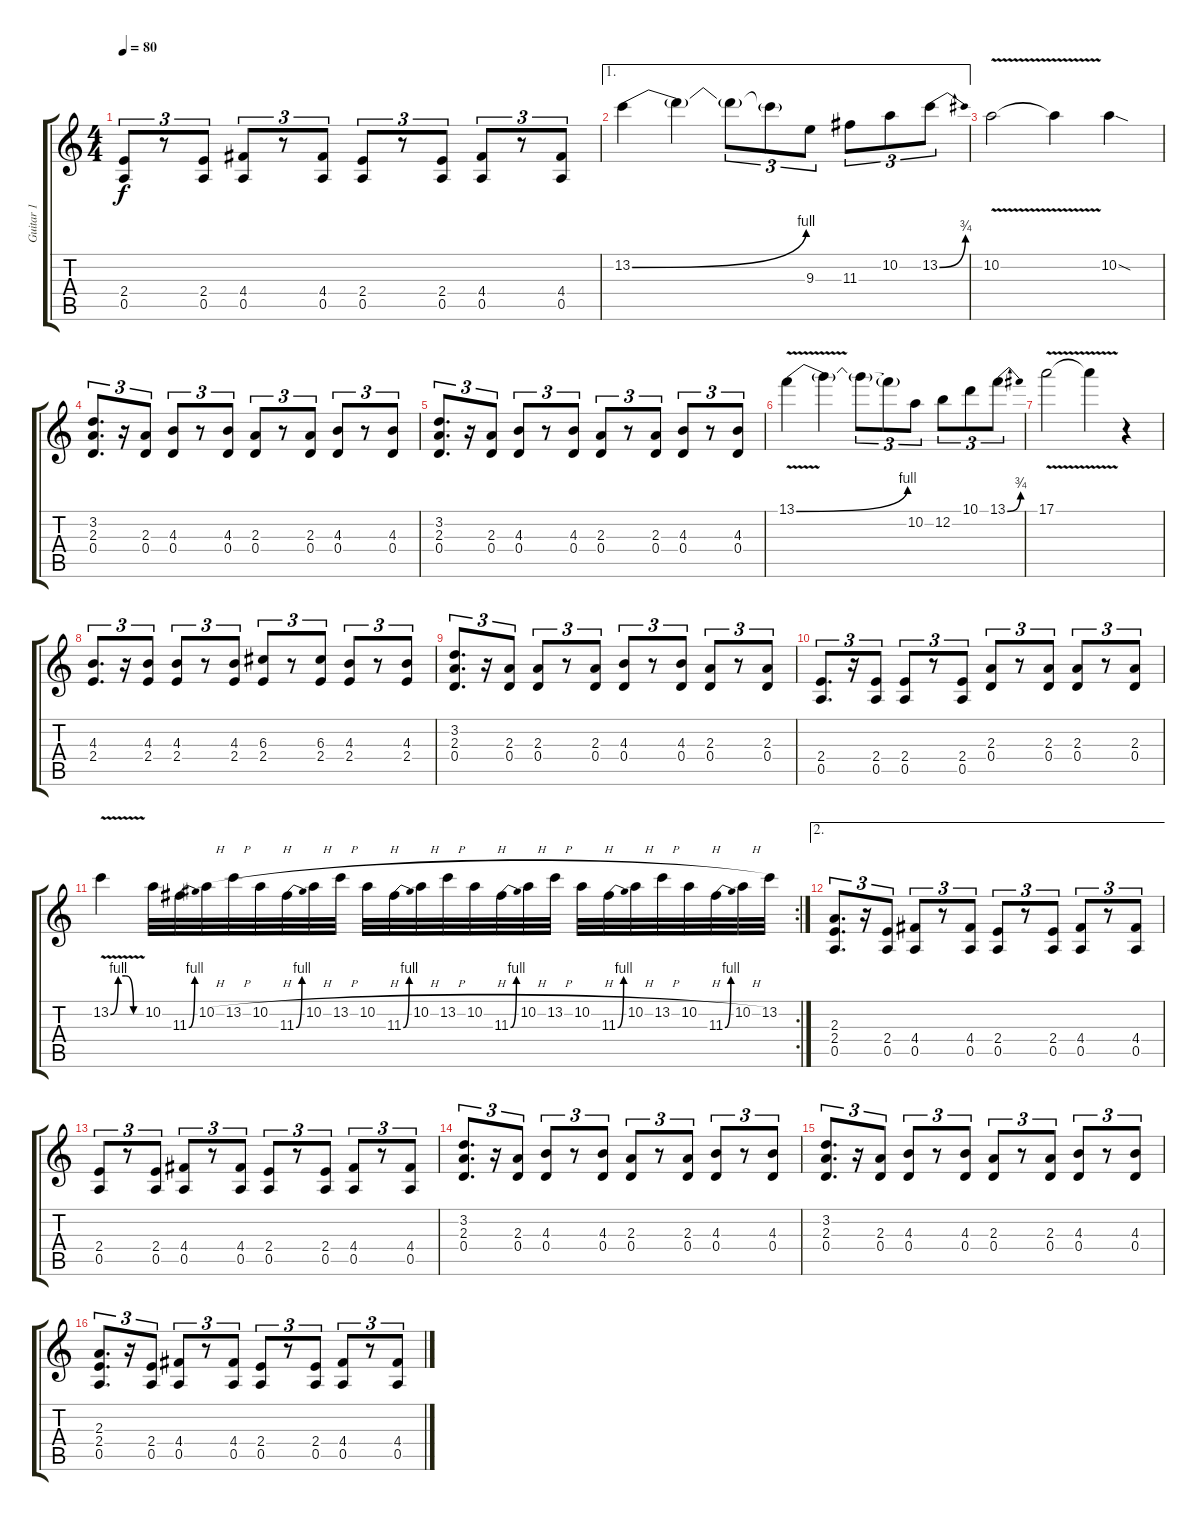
\track ("Guitar 1" "Guitar 1") {instrument overdrivenguitar}
\staff {score tabs}
\tuning (E4 B3 G3 D3 A2 E2) {hide}
\ts (4 4)
\tempo 80
\clef g2
\ks c
(2.4 0.5).8{tu (3 2) dy f} r.8{tu (3 2)} (2.4 0.5).8{tu (3 2)} (4.4 0.5).8{tu (3 2)} r.8{tu (3 2)} (4.4 0.5).8{tu (3 2)} (2.4 0.5).8{tu (3 2)} r.8{tu (3 2)} (2.4 0.5).8{tu (3 2)} (4.4 0.5).8{tu (3 2)} r.8{tu (3 2)} (4.4 0.5).8{tu (3 2)} |
\ae 1
13.2{be (bend 0 0 60 4)}.4 13.2{t}.4 13.2{t}.8{tu (3 2)} 13.2{t}.8{tu (3 2)} 9.3.8{tu (3 2)} 11.3.8{tu (3 2)} 10.2.8{tu (3 2)} 13.2{be (bend 0 0 60 3)}.8{tu (3 2)} |
10.2{v}.2 10.2{t}.4 10.2{sod}.4 |
(3.2 2.3 0.4).8{d tu (3 2)} r.16{tu (3 2)} (2.3 0.4).8{tu (3 2)} (4.3 0.4).8{tu (3 2)} r.8{tu (3 2)} (4.3 0.4).8{tu (3 2)} (2.3 0.4).8{tu (3 2)} r.8{tu (3 2)} (2.3 0.4).8{tu (3 2)} (4.3 0.4).8{tu (3 2)} r.8{tu (3 2)} (4.3 0.4).8{tu (3 2)} |
(3.2 2.3 0.4).8{d tu (3 2)} r.16{tu (3 2)} (2.3 0.4).8{tu (3 2)} (4.3 0.4).8{tu (3 2)} r.8{tu (3 2)} (4.3 0.4).8{tu (3 2)} (2.3 0.4).8{tu (3 2)} r.8{tu (3 2)} (2.3 0.4).8{tu (3 2)} (4.3 0.4).8{tu (3 2)} r.8{tu (3 2)} (4.3 0.4).8{tu (3 2)} |
13.1{be (bend 0 0 60 4) v}.4 13.1{t}.4 13.1{t}.8{tu (3 2)} 13.1{t}.8{tu (3 2)} 10.2.8{tu (3 2)} 12.2.8{tu (3 2)} 10.1.8{tu (3 2)} 13.1{be (bend 0 0 60 3)}.8{tu (3 2)} |
17.1{v}.2 17.1{t}.4 r.4 |
(4.3 2.4).8{d tu (3 2)} r.16{tu (3 2)} (4.3 2.4).8{tu (3 2)} (4.3 2.4).8{tu (3 2)} r.8{tu (3 2)} (4.3 2.4).8{tu (3 2)} (6.3 2.4).8{tu (3 2)} r.8{tu (3 2)} (6.3 2.4).8{tu (3 2)} (4.3 2.4).8{tu (3 2)} r.8{tu (3 2)} (4.3 2.4).8{tu (3 2)} |
(3.2 2.3 0.4).8{d tu (3 2)} r.16{tu (3 2)} (2.3 0.4).8{tu (3 2)} (2.3 0.4).8{tu (3 2)} r.8{tu (3 2)} (2.3 0.4).8{tu (3 2)} (4.3 0.4).8{tu (3 2)} r.8{tu (3 2)} (4.3 0.4).8{tu (3 2)} (2.3 0.4).8{tu (3 2)} r.8{tu (3 2)} (2.3 0.4).8{tu (3 2)} |
(2.4 0.5).8{d tu (3 2)} r.16{tu (3 2)} (2.4 0.5).8{tu (3 2)} (2.4 0.5).8{tu (3 2)} r.8{tu (3 2)} (2.4 0.5).8{tu (3 2)} (2.3 0.4).8{tu (3 2)} r.8{tu (3 2)} (2.3 0.4).8{tu (3 2)} (2.3 0.4).8{tu (3 2)} r.8{tu (3 2)} (2.3 0.4).8{tu (3 2)} |
\rc 2
13.2{be (custom 0 0 15 4 30 4 45 0 60 0) v}.4 10.2.32 11.3{be (bend 0 0 60 4)}.32 10.2{h}.32 13.2{h}.32 10.2{h}.32 11.3{be (bend 0 0 60 4)}.32 10.2{h}.32 13.2{h}.32 10.2{h}.32 11.3{be (bend 0 0 60 4)}.32 10.2{h}.32 13.2{h}.32 10.2{h}.32 11.3{be (bend 0 0 60 4)}.32 10.2{h}.32 13.2{h}.32 10.2{h}.32 11.3{be (bend 0 0 60 4)}.32 10.2{h}.32 13.2{h}.32 10.2{h}.32 11.3{be (bend 0 0 60 4)}.32 10.2{h}.32 13.2.32 |
\ae 2
(2.3 2.4 0.5).8{d tu (3 2)} r.16{tu (3 2)} (2.4 0.5).8{tu (3 2)} (4.4 0.5).8{tu (3 2)} r.8{tu (3 2)} (4.4 0.5).8{tu (3 2)} (2.4 0.5).8{tu (3 2)} r.8{tu (3 2)} (2.4 0.5).8{tu (3 2)} (4.4 0.5).8{tu (3 2)} r.8{tu (3 2)} (4.4 0.5).8{tu (3 2)} |
(2.4 0.5).8{tu (3 2)} r.8{tu (3 2)} (2.4 0.5).8{tu (3 2)} (4.4 0.5).8{tu (3 2)} r.8{tu (3 2)} (4.4 0.5).8{tu (3 2)} (2.4 0.5).8{tu (3 2)} r.8{tu (3 2)} (2.4 0.5).8{tu (3 2)} (4.4 0.5).8{tu (3 2)} r.8{tu (3 2)} (4.4 0.5).8{tu (3 2)} |
(3.2 2.3 0.4).8{d tu (3 2)} r.16{tu (3 2)} (2.3 0.4).8{tu (3 2)} (4.3 0.4).8{tu (3 2)} r.8{tu (3 2)} (4.3 0.4).8{tu (3 2)} (2.3 0.4).8{tu (3 2)} r.8{tu (3 2)} (2.3 0.4).8{tu (3 2)} (4.3 0.4).8{tu (3 2)} r.8{tu (3 2)} (4.3 0.4).8{tu (3 2)} |
(3.2 2.3 0.4).8{d tu (3 2)} r.16{tu (3 2)} (2.3 0.4).8{tu (3 2)} (4.3 0.4).8{tu (3 2)} r.8{tu (3 2)} (4.3 0.4).8{tu (3 2)} (2.3 0.4).8{tu (3 2)} r.8{tu (3 2)} (2.3 0.4).8{tu (3 2)} (4.3 0.4).8{tu (3 2)} r.8{tu (3 2)} (4.3 0.4).8{tu (3 2)} |
(2.3 2.4 0.5).8{d tu (3 2)} r.16{tu (3 2)} (2.4 0.5).8{tu (3 2)} (4.4 0.5).8{tu (3 2)} r.8{tu (3 2)} (4.4 0.5).8{tu (3 2)} (2.4 0.5).8{tu (3 2)} r.8{tu (3 2)} (2.4 0.5).8{tu (3 2)} (4.4 0.5).8{tu (3 2)} r.8{tu (3 2)} (4.4 0.5).8{tu (3 2)}
